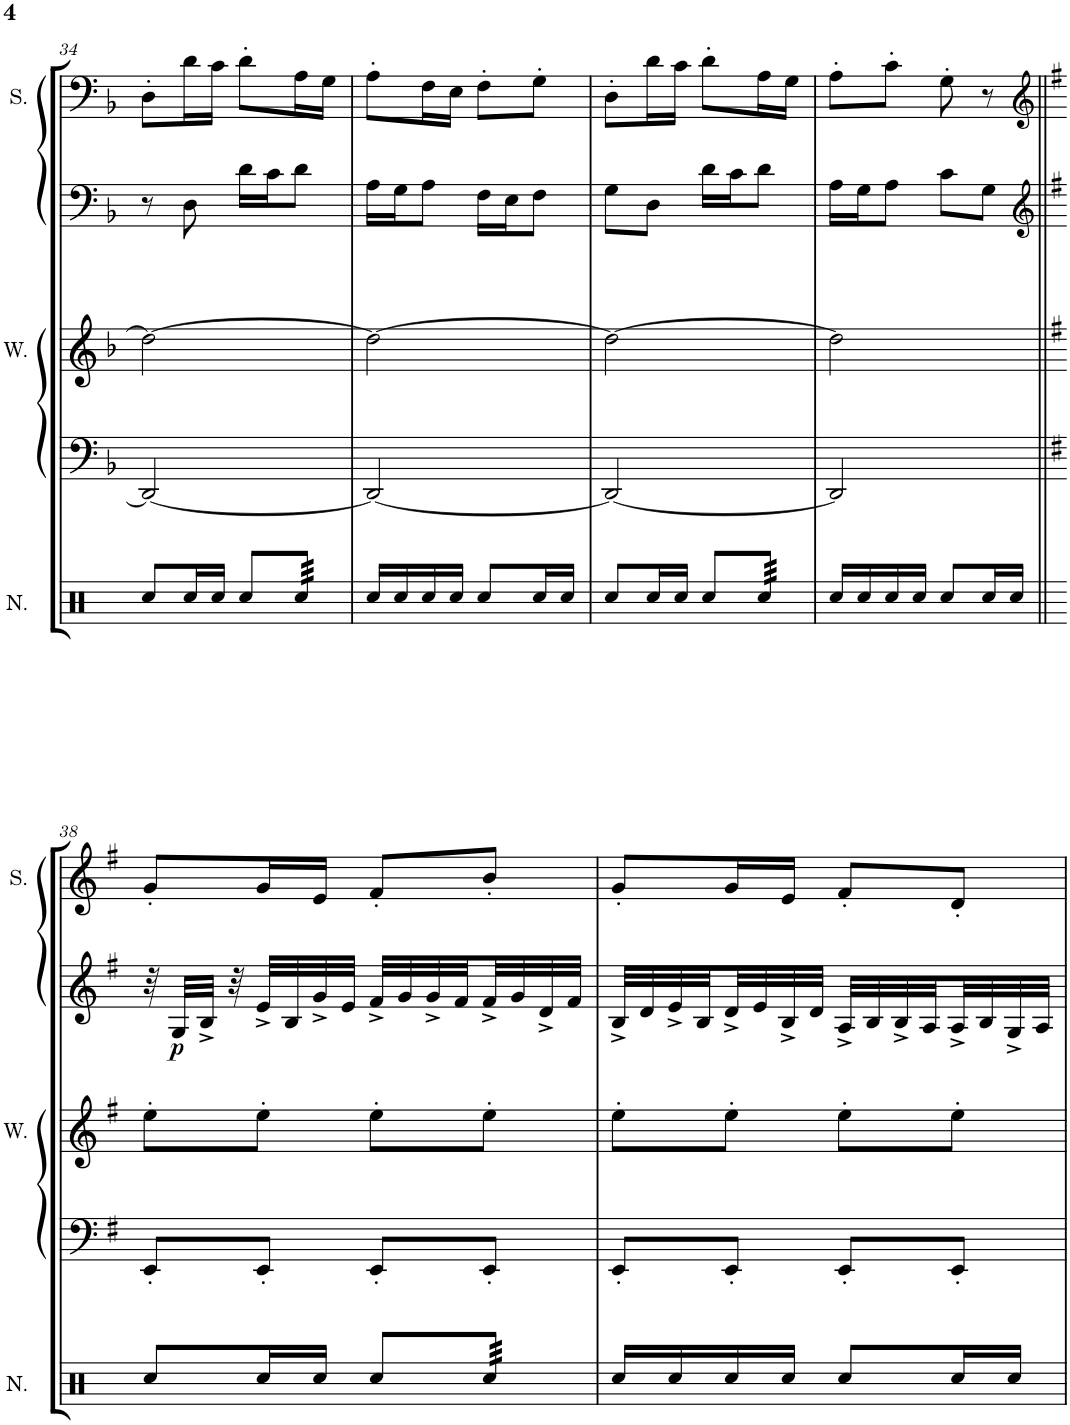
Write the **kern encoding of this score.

**kern	**kern	**kern	**kern	**dynam	**kern
*part5	*part4	*part3	*part2	*part2	*part1
*staff5	*staff4	*staff3	*staff2	*staff2	*staff1
*I"Noise	*I"Saw Synthesizer	*I"Wave	*I"Poly Synthesizer	*	*I"Square
*I'N.	*	*I'W.	*	*	*I'S.
!!LO:PB:g=z
*clefX	*clefF4	*clefG2	*clefF4	*	*clefF4
*k[]	*k[b-]	*k[b-]	*k[b-]	*	*k[b-]
*M2/4	*M2/4	*M2/4	*M2/4	*	*M2/4
=34	=34	=34	=34	=34	=34
8Rcc/L	2DD/_	2dd\_	8r	.	8D'\L
16Rcc/L	.	.	8D\	.	16d\L
16Rcc/JJ	.	.	.	.	16c\JJ
8Rcc/L	.	.	16d\LL	.	8d'\L
.	.	.	16c\J	.	.
*tremolo	*	*	*	*	*
64Rcc/	.	.	8d\J	.	16A\L
64Rcc/	.	.	.	.	.
64Rcc/	.	.	.	.	.
64Rcc/	.	.	.	.	.
64Rcc/	.	.	.	.	16G\JJ
64Rcc/	.	.	.	.	.
64Rcc/	.	.	.	.	.
64Rcc/JJJJ	.	.	.	.	.
*Xtremolo	*	*	*	*	*
=35	=35	=35	=35	=35	=35
16Rcc/LL	2DD/_	2dd\_	16A\LL	.	8A'\L
16Rcc/	.	.	16G\J	.	.
16Rcc/	.	.	8A\J	.	16F\L
16Rcc/JJ	.	.	.	.	16E\JJ
8Rcc/L	.	.	16F\LL	.	8F'\L
.	.	.	16E\J	.	.
16Rcc/L	.	.	8F\J	.	8G'\J
16Rcc/JJ	.	.	.	.	.
=36	=36	=36	=36	=36	=36
8Rcc/L	2DD/_	2dd\_	8G\L	.	8D'\L
16Rcc/L	.	.	8D\J	.	16d\L
16Rcc/JJ	.	.	.	.	16c\JJ
8Rcc/L	.	.	16d\LL	.	8d'\L
.	.	.	16c\J	.	.
*tremolo	*	*	*	*	*
64Rcc/	.	.	8d\J	.	16A\L
64Rcc/	.	.	.	.	.
64Rcc/	.	.	.	.	.
64Rcc/	.	.	.	.	.
64Rcc/	.	.	.	.	16G\JJ
64Rcc/	.	.	.	.	.
64Rcc/	.	.	.	.	.
64Rcc/JJJJ	.	.	.	.	.
*Xtremolo	*	*	*	*	*
=37	=37	=37	=37	=37	=37
16Rcc/LL	2DD/]	2dd\]	16A\LL	.	8A'\L
16Rcc/	.	.	16G\J	.	.
16Rcc/	.	.	8A\J	.	8c'\J
16Rcc/JJ	.	.	.	.	.
8Rcc/L	.	.	8c\L	.	8G'\
16Rcc/L	.	.	8G\J	.	8r
16Rcc/JJ	.	.	.	.	.
!!LO:LB:g=z
=38||	=38||	=38||	=38||	=38||	=38||
*	*	*	*clefG2	*	*clefG2
*	*k[f#]	*k[f#]	*k[f#]	*	*k[f#]
8Rcc/L	8EE'/L	8ee'\L	32r	.	8g'/L
!	!	!	!	!LO:DY:b	!
.	.	.	32G/LLL	p	.
.	.	.	32B^/JJJ	.	.
.	.	.	32r	.	.
16Rcc/L	8EE'/J	8ee'\J	32e^/LLL	.	16g/L
.	.	.	32B/	.	.
16Rcc/JJ	.	.	32g^/	.	16e/JJ
.	.	.	32e/JJJ	.	.
8Rcc/L	8EE'/L	8ee'\L	32f#^/LLL	.	8f#'/L
.	.	.	32g/	.	.
.	.	.	32g^/	.	.
.	.	.	32f#/	.	.
*tremolo	*	*	*	*	*
64Rcc/	8EE'/J	8ee'\J	32f#^/	.	8b'/J
64Rcc/	.	.	.	.	.
64Rcc/	.	.	32g/	.	.
64Rcc/	.	.	.	.	.
64Rcc/	.	.	32d^/	.	.
64Rcc/	.	.	.	.	.
64Rcc/	.	.	32f#/JJJ	.	.
64Rcc/JJJJ	.	.	.	.	.
*Xtremolo	*	*	*	*	*
=39	=39	=39	=39	=39	=39
16Rcc/LL	8EE'/L	8ee'\L	32B^/LLL	.	8g'/L
.	.	.	32d/	.	.
16Rcc/	.	.	32e^/	.	.
.	.	.	32B/	.	.
16Rcc/	8EE'/J	8ee'\J	32d^/	.	16g/L
.	.	.	32e/	.	.
16Rcc/JJ	.	.	32B^/	.	16e/JJ
.	.	.	32d/JJJ	.	.
8Rcc/L	8EE'/L	8ee'\L	32A^/LLL	.	8f#'/L
.	.	.	32B/	.	.
.	.	.	32B^/	.	.
.	.	.	32A/	.	.
16Rcc/L	8EE'/J	8ee'\J	32A^/	.	8d'/J
.	.	.	32B/	.	.
16Rcc/JJ	.	.	32G^/	.	.
.	.	.	32A/JJJ	.	.
=	=	=	=	=	=
*-	*-	*-	*-	*-	*-
